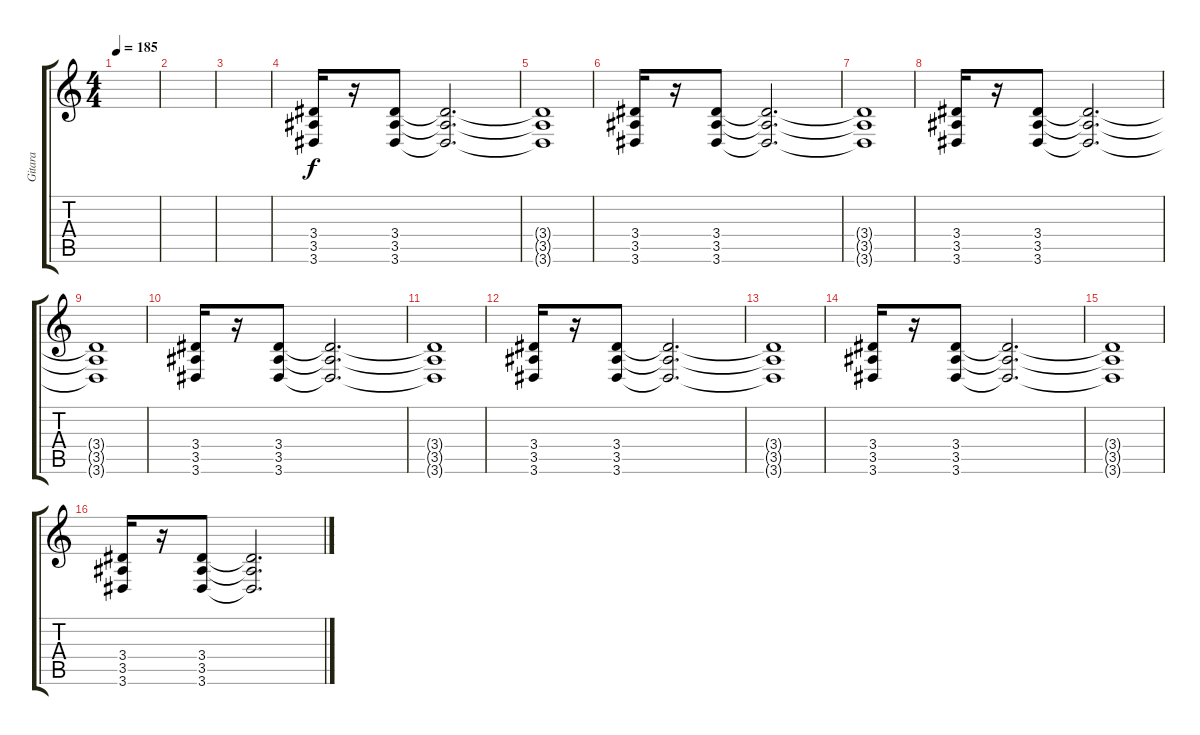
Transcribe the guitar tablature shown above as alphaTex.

\track ("Gitara" "Gitara") {instrument distortionguitar}
\staff {score tabs}
\tuning (D4 A3 F3 C3 G2 C2) {hide}
\ts (4 4)
\tempo 185
\clef g2
\ks c
|
|
|
(3.4 3.5 3.6).16 r.16 (3.4 3.5 3.6).8 (3.4{t} 3.5{t} 3.6{t}).2{d} |
(3.4{t} 3.5{t} 3.6{t}).1 |
(3.4 3.5 3.6).16 r.16 (3.4 3.5 3.6).8 (3.4{t} 3.5{t} 3.6{t}).2{d} |
(3.4{t} 3.5{t} 3.6{t}).1 |
(3.4 3.5 3.6).16 r.16 (3.4 3.5 3.6).8 (3.4{t} 3.5{t} 3.6{t}).2{d} |
(3.4{t} 3.5{t} 3.6{t}).1 |
(3.4 3.5 3.6).16 r.16 (3.4 3.5 3.6).8 (3.4{t} 3.5{t} 3.6{t}).2{d} |
(3.4{t} 3.5{t} 3.6{t}).1 |
(3.4 3.5 3.6).16 r.16 (3.4 3.5 3.6).8 (3.4{t} 3.5{t} 3.6{t}).2{d} |
(3.4{t} 3.5{t} 3.6{t}).1 |
(3.4 3.5 3.6).16 r.16 (3.4 3.5 3.6).8 (3.4{t} 3.5{t} 3.6{t}).2{d} |
(3.4{t} 3.5{t} 3.6{t}).1 |
(3.4 3.5 3.6).16 r.16 (3.4 3.5 3.6).8 (3.4{t} 3.5{t} 3.6{t}).2{d}
